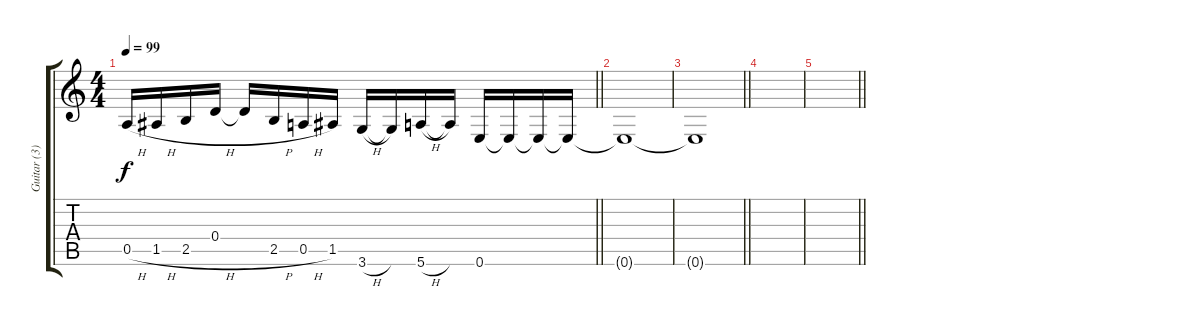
\track ("Guitar (3)" "Guitar (3)") {instrument overdrivenguitar}
\staff {score tabs}
\tuning (E4 B3 G3 D3 A2 E2) {hide}
\ts (4 4)
\tempo 99
\clef g2
\barLineRight lightlight
\ks c
0.5{h}.16{dy f} 1.5{h}.16 2.5{h}.16 0.4.16 0.4{t}.16 2.5{h}.16 0.5{h}.16 1.5.16 3.6{h}.16 3.6{t}.16 5.6{h}.16 5.6{t}.16 0.6.16 0.6{t}.16 0.6{t}.16 0.6{t}.16 |
0.6{t}.1 |
\barLineRight lightlight
0.6{t}.1 |
|
\barLineRight lightlight
